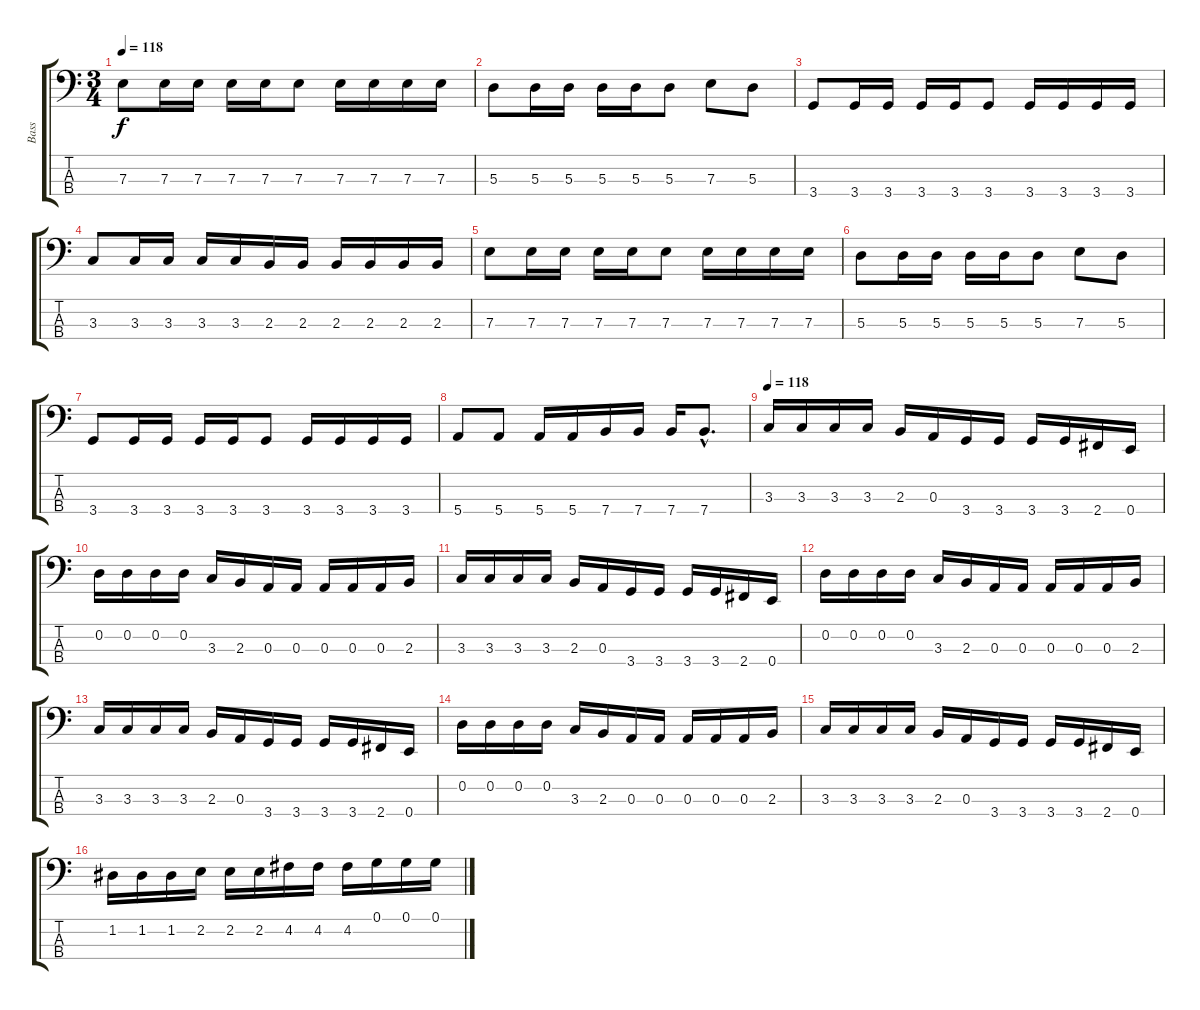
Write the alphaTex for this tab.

\track ("Bass" "Bass") {instrument electricbassfinger}
\staff {score tabs}
\tuning (G2 D2 A1 E1) {hide}
\ts (3 4)
\tempo 118
\clef f4
\ks c
7.3.8{dy f} 7.3.16 7.3.16 7.3.16 7.3.16 7.3.8 7.3.16 7.3.16 7.3.16 7.3.16 |
5.3.8 5.3.16 5.3.16 5.3.16 5.3.16 5.3.8 7.3.8 5.3.8 |
3.4.8 3.4.16 3.4.16 3.4.16 3.4.16 3.4.8 3.4.16 3.4.16 3.4.16 3.4.16 |
3.3.8 3.3.16 3.3.16 3.3.16 3.3.16 2.3.16 2.3.16 2.3.16 2.3.16 2.3.16 2.3.16 |
7.3.8 7.3.16 7.3.16 7.3.16 7.3.16 7.3.8 7.3.16 7.3.16 7.3.16 7.3.16 |
5.3.8 5.3.16 5.3.16 5.3.16 5.3.16 5.3.8 7.3.8 5.3.8 |
3.4.8 3.4.16 3.4.16 3.4.16 3.4.16 3.4.8 3.4.16 3.4.16 3.4.16 3.4.16 |
5.4.8 5.4.8 5.4.16 5.4.16 7.4.16 7.4.16 7.4.16 7.4{hac}.8{d} |
\tempo 118
3.3.16 3.3.16 3.3.16 3.3.16 2.3.16 0.3.16 3.4.16 3.4.16 3.4.16 3.4.16 2.4.16 0.4.16 |
0.2.16 0.2.16 0.2.16 0.2.16 3.3.16 2.3.16 0.3.16 0.3.16 0.3.16 0.3.16 0.3.16 2.3.16 |
3.3.16 3.3.16 3.3.16 3.3.16 2.3.16 0.3.16 3.4.16 3.4.16 3.4.16 3.4.16 2.4.16 0.4.16 |
0.2.16 0.2.16 0.2.16 0.2.16 3.3.16 2.3.16 0.3.16 0.3.16 0.3.16 0.3.16 0.3.16 2.3.16 |
3.3.16 3.3.16 3.3.16 3.3.16 2.3.16 0.3.16 3.4.16 3.4.16 3.4.16 3.4.16 2.4.16 0.4.16 |
0.2.16 0.2.16 0.2.16 0.2.16 3.3.16 2.3.16 0.3.16 0.3.16 0.3.16 0.3.16 0.3.16 2.3.16 |
3.3.16 3.3.16 3.3.16 3.3.16 2.3.16 0.3.16 3.4.16 3.4.16 3.4.16 3.4.16 2.4.16 0.4.16 |
1.2.16 1.2.16 1.2.16 2.2.16 2.2.16 2.2.16 4.2.16 4.2.16 4.2.16 0.1.16 0.1.16 0.1.16
